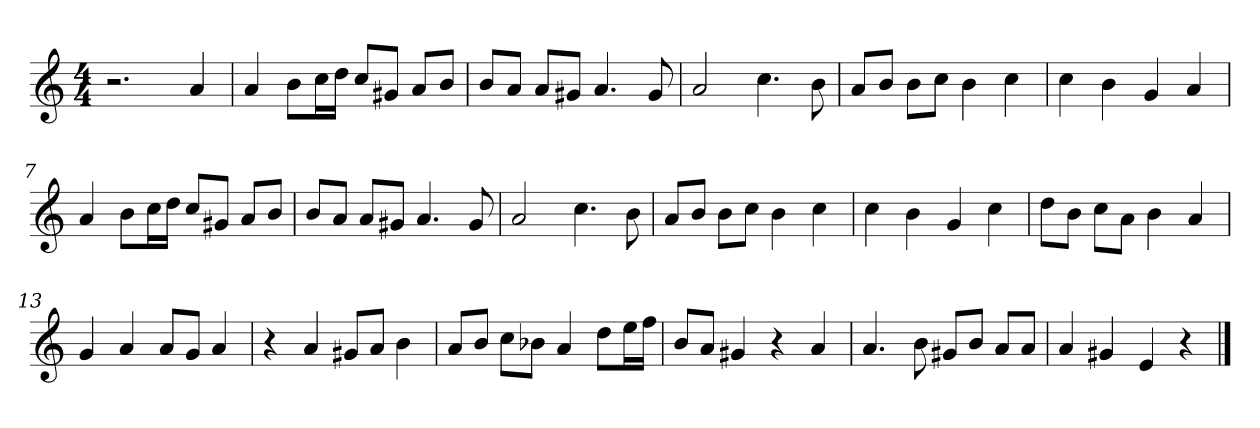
**kern
*part1
*staff1
*clefG2
*k[]
*C:
*M4/4
=1
2.r
4a
=2
4a
8b\L
16cc\L
16dd\JJ
8cc/L
8g#X/J
8a/L
8b/J
=3
8b/L
8a/J
8a/L
8g#X/J
4.a
8g#
=4
2a
4.cc
8b
=5
8a/L
8b/J
8b\L
8cc\J
4b
4cc
=6
4cc
4b
4g
4a
=7
4a
8b\L
16cc\L
16dd\JJ
8cc/L
8g#X/J
8a/L
8b/J
=8
8b/L
8a/J
8a/L
8g#X/J
4.a
8g#
=9
2a
4.cc
8b
=10
8a/L
8b/J
8b\L
8cc\J
4b
4cc
=11
4cc
4b
4g
4cc
=12
8dd\L
8b\J
8cc\L
8a\J
4b
4a
=13
4g
4a
8a/L
8g/J
4a
=14
4r
4a
8g#X/L
8a/J
4b
=15
8a/L
8b/J
8cc\L
8b-X\J
4a
8dd\L
16ee\L
16ff\JJ
=16
8b/L
8a/J
4g#X
4r
4a
=17
4.a
8b
8g#X/L
8b/J
8a/L
8a/J
=18
4a
4g#X
4e
4r
==
*-
